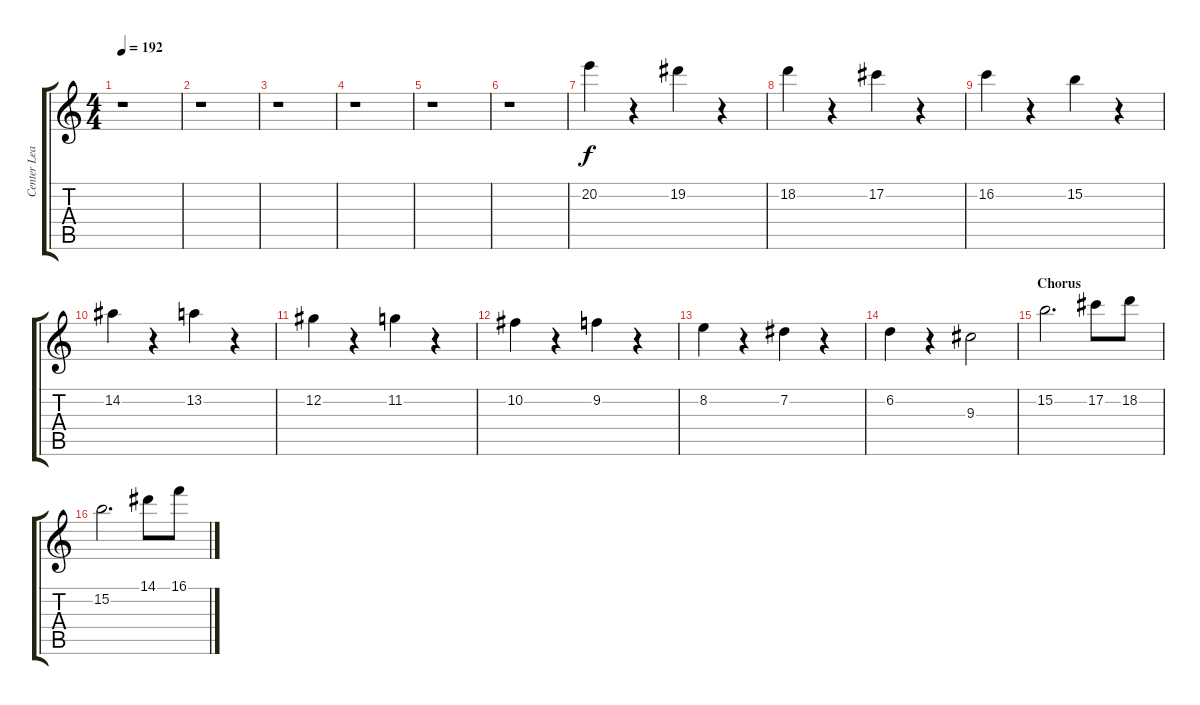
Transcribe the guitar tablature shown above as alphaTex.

\track ("Center Lead 2" "Center Lea") {instrument overdrivenguitar}
\staff {score tabs}
\tuning (Db4 Ab3 E3 B2 Gb2 B1) {hide}
\ts (4 4)
\tempo 192
\clef g2
\ks aminor
r.1{dy f} |
r.1 |
r.1 |
r.1 |
r.1 |
r.1 |
20.2.4 r.4 19.2.4 r.4 |
18.2.4 r.4 17.2.4 r.4 |
16.2.4 r.4 15.2.4 r.4 |
14.2.4 r.4 13.2.4 r.4 |
12.2.4 r.4 11.2.4 r.4 |
10.2.4 r.4 9.2.4 r.4 |
8.2.4 r.4 7.2.4 r.4 |
6.2.4 r.4 9.3.2 |
\section ("" "Chorus")
15.2.2{d} 17.2.8 18.2.8 |
15.2.2{d} 14.1.8 16.1.8
